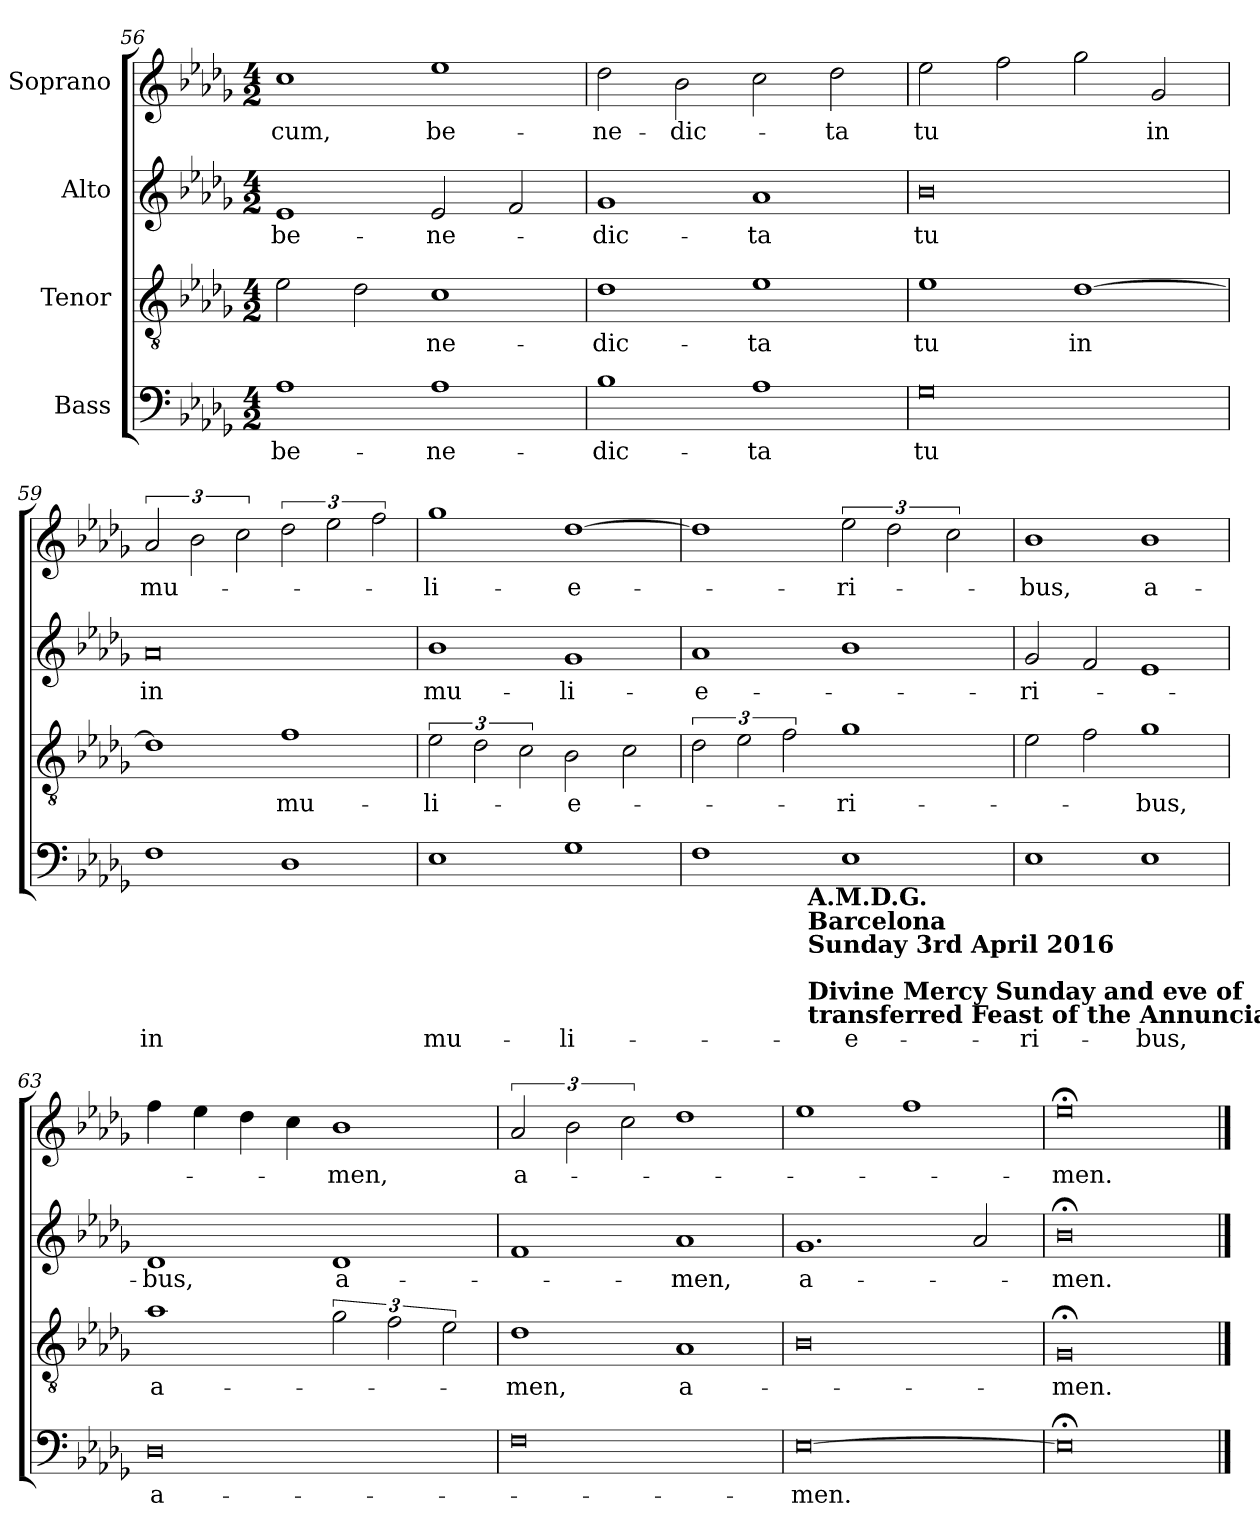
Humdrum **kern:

**kern	**text	**kern	**text	**kern	**text	**kern	**text
*part4	*part4	*part3	*part3	*part2	*part2	*part1	*part1
*staff4	*staff4	*staff3	*staff3	*staff2	*staff2	*staff1	*staff1
*I"Bass	*	*I"Tenor	*	*I"Alto	*	*I"Soprano	*
*clefF4	*	*clefGv2	*	*clefG2	*	*clefG2	*
*k[b-e-a-d-g-]	*	*k[b-e-a-d-g-]	*	*k[b-e-a-d-g-]	*	*k[b-e-a-d-g-]	*
*D-:	*	*D-:	*	*D-:	*	*D-:	*
*M4/2	*	*M4/2	*	*M4/2	*	*M4/2	*
=56	=56	=56	=56	=56	=56	=56	=56
!	!LO:LY:b	!	!	!	!LO:LY:b	!	!LO:LY:b
1A-	be-	2e-\	.	1e-	be-	1cc	-cum,
.	.	2d-\	.	.	.	.	.
!	!LO:LY:b	!	!LO:LY:b	!	!LO:LY:b	!	!LO:LY:b
1A-	-ne-	1c	-ne-	2e-/	-ne-	1ee-	be-
.	.	.	.	2f/	.	.	.
=57	=57	=57	=57	=57	=57	=57	=57
!	!LO:LY:b	!	!LO:LY:b	!	!LO:LY:b	!	!LO:LY:b
1B-	-dic-	1d-	-dic-	1g-	-dic-	2dd-\	-ne-
!	!	!	!	!	!	!	!LO:LY:b
.	.	.	.	.	.	2b-\	-dic-
!	!LO:LY:b	!	!LO:LY:b	!	!LO:LY:b	!	!
1A-	-ta	1e-	-ta	1a-	-ta	2cc\	.
!	!	!	!	!	!	!	!LO:LY:b
.	.	.	.	.	.	2dd-\	-ta
!!LO:LB:g=z
=58	=58	=58	=58	=58	=58	=58	=58
!	!LO:LY:b	!	!LO:LY:b	!	!LO:LY:b	!	!LO:LY:b
0G-	tu	1e-	tu	0b-	tu	2ee-\	tu
.	.	.	.	.	.	2ff\	.
!	!	!	!LO:LY:b	!	!	!	!
.	.	[1d-	in	.	.	2gg-\	.
!	!	!	!	!	!	!	!LO:LY:b
.	.	.	.	.	.	2g-/	in
=59	=59	=59	=59	=59	=59	=59	=59
!	!LO:LY:b	!	!	!	!LO:LY:b	!	!LO:LY:b
1F	in	1d-]	.	0a-	in	3a-/	mu-
.	.	.	.	.	.	3b-\	.
.	.	.	.	.	.	3cc\	.
!	!	!	!LO:LY:b	!	!	!	!
1D-	.	1f	mu-	.	.	3dd-\	.
.	.	.	.	.	.	3ee-\	.
.	.	.	.	.	.	3ff\	.
=60	=60	=60	=60	=60	=60	=60	=60
!	!LO:LY:b	!	!LO:LY:b	!	!LO:LY:b	!	!LO:LY:b
1E-	mu-	3e-\	-li-	1b-	mu-	1gg-	-li-
.	.	3d-\	.	.	.	.	.
.	.	3c\	.	.	.	.	.
!	!LO:LY:b	!	!LO:LY:b	!	!LO:LY:b	!	!LO:LY:b
1G-	-li-	2B-\	-e-	1g-	-li-	[1dd-	-e-
.	.	2c\	.	.	.	.	.
=61	=61	=61	=61	=61	=61	=61	=61
!	!	!	!	!	!LO:LY:b	!	!
*^	*	*	*	*	*	*	*
1F	3%2ryy	.	3d-\	.	1a-	-e-	1dd-]	.
.	.	.	3e-\	.	.	.	.	.
.	12.ryy	.	3f\	.	.	.	.	.
!	!LO:TX:b:B:t=A.M.D.G.	!	!	!	!	!	!	!
!	!LO:TX:b:B:t=Barcelona\nSunday 3rd April 2016\n\nDivine Mercy Sunday and eve of \ntransferred Feast of the Annunciation	!	!	!	!	!	!	!
.	3%2ryy	.	.	.	.	.	.	.
!	!	!LO:LY:b	!	!LO:LY:b	!	!	!	!LO:LY:b
1E-	.	-e-	1g-	-ri-	1b-	.	3ee-\	-ri-
.	.	.	.	.	.	.	3dd-\	.
.	3ryy	.	.	.	.	.	.	.
.	.	.	.	.	.	.	3cc\	.
.	6ryy	.	.	.	.	.	.	.
.	24ryy	.	.	.	.	.	.	.
=62	=62	=62	=62	=62	=62	=62	=62	=62
!	!	!LO:LY:b	!	!	!	!LO:LY:b	!	!LO:LY:b
*v	*v	*	*	*	*	*	*	*
1E-	-ri-	2e-\	.	2g-/	-ri-	1b-	-bus,
.	.	2f\	.	2f/	.	.	.
!	!LO:LY:b	!	!LO:LY:b	!	!	!	!LO:LY:b
1E-	-bus,	1g-	-bus,	1e-	.	1b-	a-
=63	=63	=63	=63	=63	=63	=63	=63
!	!LO:LY:b	!	!LO:LY:b	!	!LO:LY:b	!	!
0D-	a-	1a-	a-	1d-	-bus,	4ff\	.
.	.	.	.	.	.	4ee-\	.
.	.	.	.	.	.	4dd-\	.
.	.	.	.	.	.	4cc\	.
!	!	!	!	!	!LO:LY:b	!	!LO:LY:b
.	.	3g-\	.	1d-	a-	1b-	-men,
.	.	3f\	.	.	.	.	.
.	.	3e-\	.	.	.	.	.
!!LO:LB:g=z
=64	=64	=64	=64	=64	=64	=64	=64
!	!	!	!LO:LY:b	!	!	!	!LO:LY:b
0F	.	1d-	-men,	1f	.	3a-/	a-
.	.	.	.	.	.	3b-\	.
.	.	.	.	.	.	3cc\	.
!	!	!	!LO:LY:b	!	!LO:LY:b	!	!
.	.	1A-	a-	1a-	-men,	1dd-	.
=65	=65	=65	=65	=65	=65	=65	=65
!	!LO:LY:b	!	!	!	!LO:LY:b	!	!
[0E-	-men.	0B-	.	1.g-	a-	1ee-	.
.	.	.	.	.	.	1ff	.
.	.	.	.	2a-/	.	.	.
=66	=66	=66	=66	=66	=66	=66	=66
!	!	!	!LO:LY:b	!	!LO:LY:b	!	!LO:LY:b
0E-;<]	.	0G-;<	-men.	0b-;<	-men.	0ee-;<	-men.
==	==	==	==	==	==	==	==
*-	*-	*-	*-	*-	*-	*-	*-
